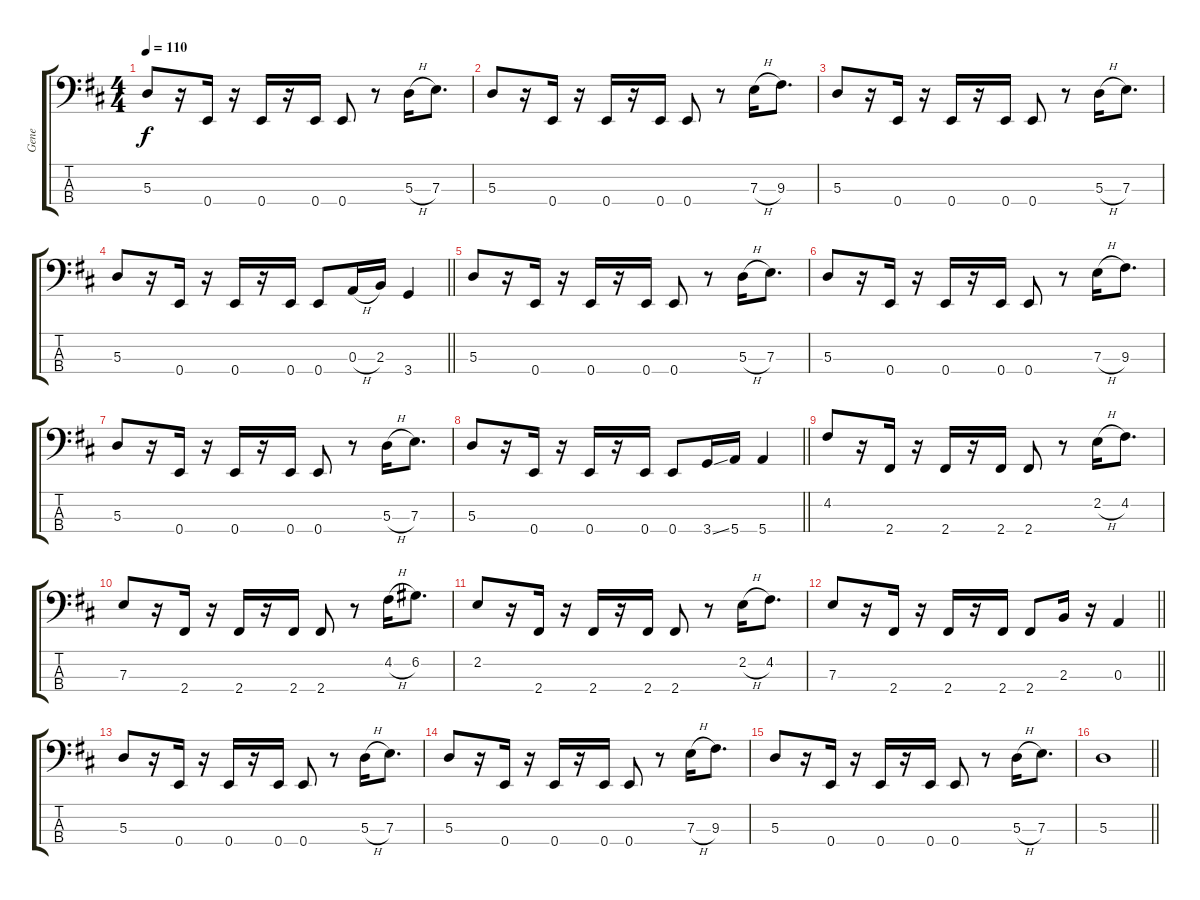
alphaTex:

\track ("Gene" "Gene") {instrument electricbasspick}
\staff {score tabs}
\tuning (G2 D2 A1 E1) {hide}
\ts (4 4)
\tempo 110
\clef f4
\ks d
5.3.8{dy f instrument electricbasspick} r.16 0.4.16 r.16 0.4.16 r.16 0.4.16 0.4.8 r.8 5.3{h}.16 7.3.8{d} |
5.3.8 r.16 0.4.16 r.16 0.4.16 r.16 0.4.16 0.4.8 r.8 7.3{h}.16 9.3.8{d} |
5.3.8 r.16 0.4.16 r.16 0.4.16 r.16 0.4.16 0.4.8 r.8 5.3{h}.16 7.3.8{d} |
\barLineRight lightlight
5.3.8 r.16 0.4.16 r.16 0.4.16 r.16 0.4.16 0.4.8 0.3{h}.16 2.3.16 3.4.4 |
5.3.8 r.16 0.4.16 r.16 0.4.16 r.16 0.4.16 0.4.8 r.8 5.3{h}.16 7.3.8{d} |
5.3.8 r.16 0.4.16 r.16 0.4.16 r.16 0.4.16 0.4.8 r.8 7.3{h}.16 9.3.8{d} |
5.3.8 r.16 0.4.16 r.16 0.4.16 r.16 0.4.16 0.4.8 r.8 5.3{h}.16 7.3.8{d} |
\barLineRight lightlight
5.3.8 r.16 0.4.16 r.16 0.4.16 r.16 0.4.16 0.4.8 3.4{ss}.16 5.4.16 5.4.4 |
4.2.8 r.16 2.4.16 r.16 2.4.16 r.16 2.4.16 2.4.8 r.8 2.2{h}.16 4.2.8{d} |
7.3.8 r.16 2.4.16 r.16 2.4.16 r.16 2.4.16 2.4.8 r.8 4.2{h}.16 6.2.8{d} |
2.2.8 r.16 2.4.16 r.16 2.4.16 r.16 2.4.16 2.4.8 r.8 2.2{h}.16 4.2.8{d} |
\barLineRight lightlight
7.3.8 r.16 2.4.16 r.16 2.4.16 r.16 2.4.16 2.4.8 2.3.16 r.16 0.3.4 |
5.3.8 r.16 0.4.16 r.16 0.4.16 r.16 0.4.16 0.4.8 r.8 5.3{h}.16 7.3.8{d} |
5.3.8 r.16 0.4.16 r.16 0.4.16 r.16 0.4.16 0.4.8 r.8 7.3{h}.16 9.3.8{d} |
5.3.8 r.16 0.4.16 r.16 0.4.16 r.16 0.4.16 0.4.8 r.8 5.3{h}.16 7.3.8{d} |
\barLineRight lightlight
5.3.1
